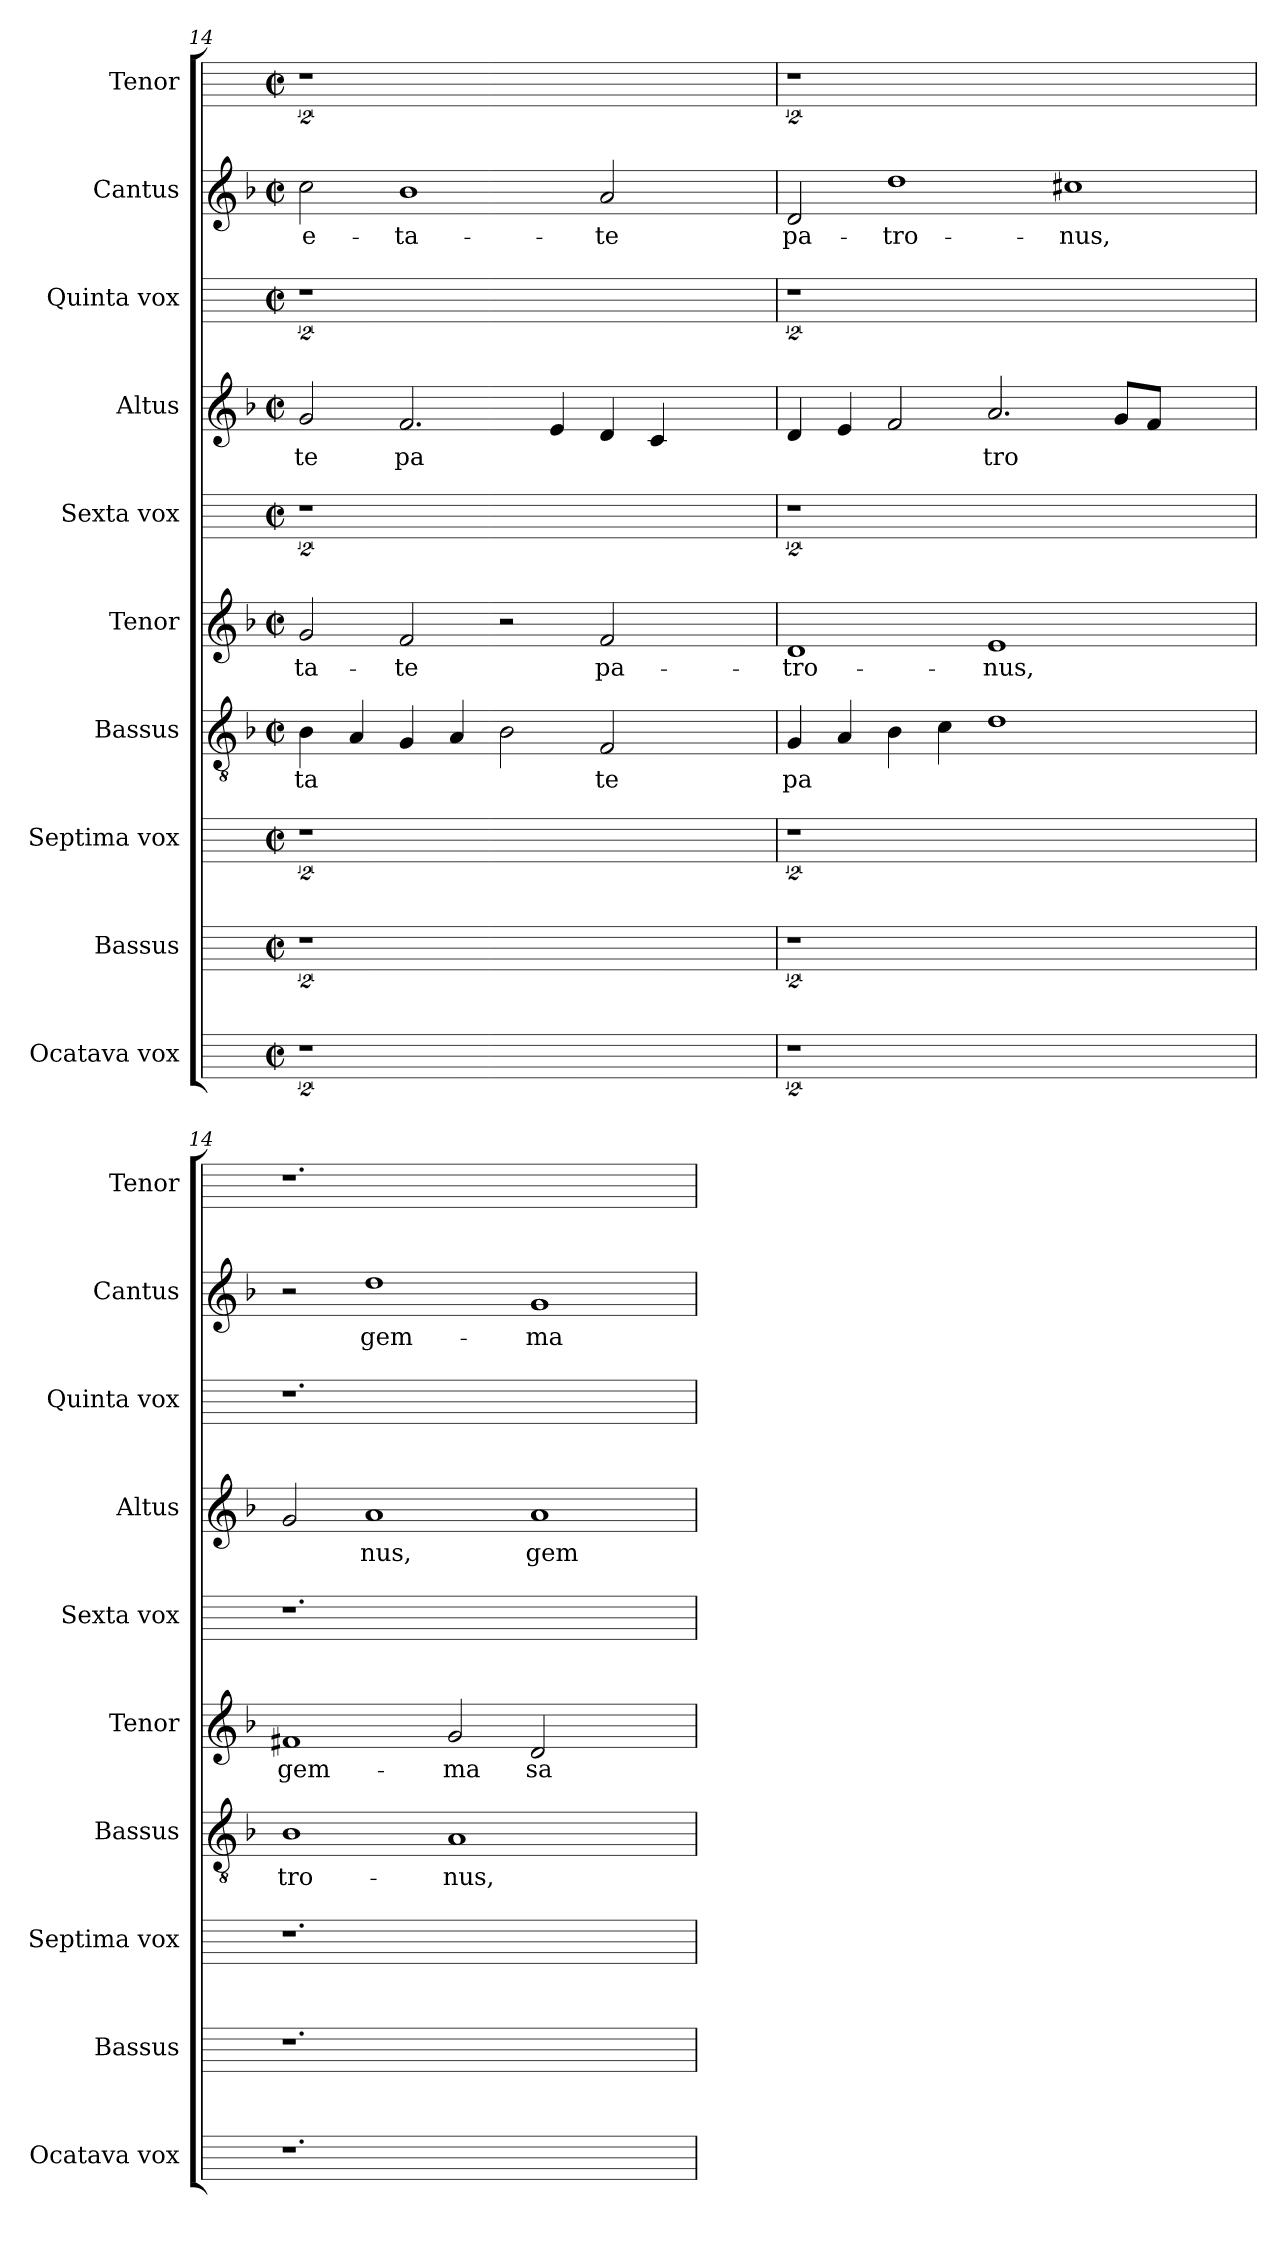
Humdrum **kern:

**kern	**kern	**kern	**kern	**text	**kern	**text	**kern	**kern	**text	**kern	**kern	**text	**kern
*part10	*part9	*part8	*part7	*part7	*part6	*part6	*part5	*part4	*part4	*part3	*part2	*part2	*part1
*staff10	*staff9	*staff8	*staff7	*staff7	*staff6	*staff6	*staff5	*staff4	*staff4	*staff3	*staff2	*staff2	*staff1
*I"Ocatava vox	*I"Bassus	*I"Septima vox	*I"Bassus	*	*I"Tenor	*	*I"Sexta vox	*I"Altus	*	*I"Quinta vox	*I"Cantus	*	*I"Tenor
*I'Ocatava vox	*I'Bassus	*I'Septima vox	*I'Bassus	*	*I'Tenor	*	*I'Sexta vox	*I'Altus	*	*I'Quinta vox	*I'Cantus	*	*I'Tenor
*	*	*	*clefGv2	*	*clefG2	*	*	*clefG2	*	*	*clefG2	*	*
*	*	*	*k[b-]	*	*k[b-]	*	*	*k[b-]	*	*	*k[b-]	*	*
*	*	*	*F:	*	*F:	*	*	*F:	*	*	*F:	*	*
*M4/2	*M4/2	*M4/2	*M4/2	*	*M4/2	*	*M4/2	*M4/2	*	*M4/2	*M4/2	*	*M4/2
*met(c|)	*met(c|)	*met(c|)	*met(c|)	*	*met(c|)	*	*met(c|)	*met(c|)	*	*met(c|)	*met(c|)	*	*met(c|)
=14	=14	=14	=14	=14	=14	=14	=14	=14	=14	=14	=14	=14	=14
!	!	!	!	!LO:LY:b	!	!LO:LY:b	!	!	!LO:LY:b	!	!	!LO:LY:b	!
*	*	*	*	*	*	*	*	*^	*	*	*	*	*
2%5r	2%5r	2%5r	4B-	-ta	2g	-ta-	2%5r	2g	0ryy	-te	2%5r	2cc	-e-	2%5r
.	.	.	4A	.	.	.	.	.	.	.	.	.	.	.
!	!	!	!	!	!	!LO:LY:b	!	!	!	!LO:LY:b	!	!	!LO:LY:b	!
.	.	.	4G	.	2f	-te	.	2.f	.	pa	.	1b-	-ta-	.
.	.	.	4A	.	.	.	.	.	.	.	.	.	.	.
.	.	.	2B-	.	2r	.	.	.	.	.	.	.	.	.
.	.	.	.	.	.	.	.	4e	.	.	.	.	.	.
!	!	!	!	!LO:LY:b	!	!LO:LY:b	!	!	!	!	!	!	!LO:LY:b	!
.	.	.	2F	te	2f	pa-	.	4d	.	.	.	2a	-te	.
.	.	.	.	.	.	.	.	4c	.	.	.	.	.	.
.	.	.	2ryy	.	2ryy	.	.	2ryy	2ryy	.	.	2ryy	.	.
=14	=14	=14	=14	=14	=14	=14	=14	=14	=14	=14	=14	=14	=14	=14
!	!	!	!	!LO:LY:b	!	!LO:LY:b	!	!	!	!	!	!	!LO:LY:b	!
2%5r	2%5r	2%5r	4G	pa	1d	-tro-	2%5r	4d	0ryy	.	2%5r	2d	pa-	2%5r
.	.	.	4A	.	.	.	.	4e	.	.	.	.	.	.
!	!	!	!	!	!	!	!	!	!	!	!	!	!LO:LY:b	!
.	.	.	4B-	.	.	.	.	2f	.	.	.	1dd	-tro-	.
.	.	.	4c	.	.	.	.	.	.	.	.	.	.	.
!	!	!	!	!	!	!LO:LY:b	!	!	!	!LO:LY:b	!	!	!	!
.	.	.	1d	.	1e	-nus,	.	2.a	.	tro	.	.	.	.
!	!	!	!	!	!	!	!	!	!	!	!	!	!LO:LY:b	!
.	.	.	.	.	.	.	.	.	.	.	.	1cc#X	-nus,	.
.	.	.	.	.	.	.	.	8gL	.	.	.	.	.	.
.	.	.	.	.	.	.	.	8fJ	.	.	.	.	.	.
.	.	.	2ryy	.	2ryy	.	.	2ryy	2ryy	.	.	.	.	.
=14	=14	=14	=14	=14	=14	=14	=14	=14	=14	=14	=14	=14	=14	=14
!	!	!	!	!LO:LY:b	!	!LO:LY:b	!	!	!	!	!	!	!	!
1.r	1.r	1.r	1B-	tro-	1f#X	gem-	1.r	2g	0ryy	.	1.r	2r	.	1.r
!	!	!	!	!	!	!	!	!	!	!LO:LY:b	!	!	!LO:LY:b	!
.	.	.	.	.	.	.	.	1a	.	nus,	.	1dd	gem-	.
!	!	!	!	!LO:LY:b	!	!LO:LY:b	!	!	!	!	!	!	!	!
.	.	.	1A	-nus,	2g	-ma	.	.	.	.	.	.	.	.
!	!	!	!	!	!	!LO:LY:b	!	!	!	!LO:LY:b	!	!	!LO:LY:b	!
1ryy	1ryy	1ryy	.	.	2d	sa-	1ryy	1a	.	gem-	1ryy	1g	-ma	1ryy
.	.	.	2ryy	.	2ryy	.	.	.	2ryy	.	.	.	.	.
*	*	*	*	*	*	*	*	*v	*v	*	*	*	*	*
=	=	=	=	=	=	=	=	=	=	=	=	=	=
*-	*-	*-	*-	*-	*-	*-	*-	*-	*-	*-	*-	*-	*-
